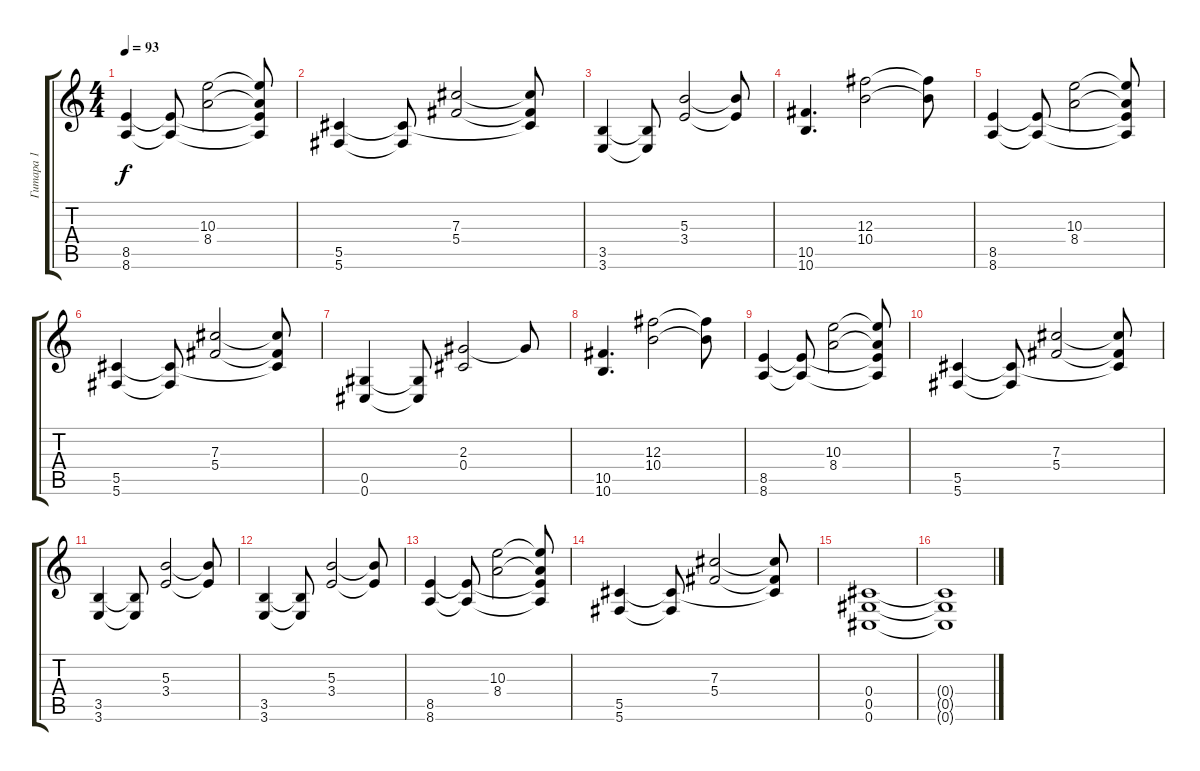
\track ("Гитара 1" "Гитара 1") {instrument distortionguitar}
\staff {score tabs}
\tuning (Eb4 Bb3 Gb3 Db3 Ab2 Db2) {hide}
\ts (4 4)
\tempo 93
\clef g2
\ks c
(8.5 8.6).4{dy f} (8.5{t} 8.6{t}).8 (10.3 8.4).2 (10.3{t} 8.4{t} 8.5{t} 8.6{t}).8 |
(5.5 5.6).4 (5.5{t} 5.6{t}).8 (7.3 5.4).2 (7.3{t} 5.4{t} 5.5{t}).8 |
(3.5 3.6).4 (3.5{t} 3.6{t}).8 (5.3 3.4).2 (5.3{t} 3.4{t}).8 |
(10.5 10.6).4{d} (12.3 10.4).2 (12.3{t} 10.4{t}).8 |
(8.5 8.6).4 (8.5{t} 8.6{t}).8 (10.3 8.4).2 (10.3{t} 8.4{t} 8.5{t} 8.6{t}).8 |
(5.5 5.6).4 (5.5{t} 5.6{t}).8 (7.3 5.4).2 (7.3{t} 5.4{t} 5.5{t}).8 |
(0.5 0.6).4 (0.5{t} 0.6{t}).8 (2.3 0.4).2 2.3{t}.8 |
(10.5 10.6).4{d} (12.3 10.4).2 (12.3{t} 10.4{t}).8 |
(8.5 8.6).4 (8.5{t} 8.6{t}).8 (10.3 8.4).2 (10.3{t} 8.4{t} 8.5{t} 8.6{t}).8 |
(5.5 5.6).4 (5.5{t} 5.6{t}).8 (7.3 5.4).2 (7.3{t} 5.4{t} 5.5{t}).8 |
(3.5 3.6).4 (3.5{t} 3.6{t}).8 (5.3 3.4).2 (5.3{t} 3.4{t}).8 |
(3.5 3.6).4 (3.5{t} 3.6{t}).8 (5.3 3.4).2 (5.3{t} 3.4{t}).8 |
(8.5 8.6).4 (8.5{t} 8.6{t}).8 (10.3 8.4).2 (10.3{t} 8.4{t} 8.5{t} 8.6{t}).8 |
(5.5 5.6).4 (5.5{t} 5.6{t}).8 (7.3 5.4).2 (7.3{t} 5.4{t} 5.5{t}).8 |
(0.4 0.5 0.6).1 |
(0.4{t} 0.5{t} 0.6{t}).1{volume 1}
